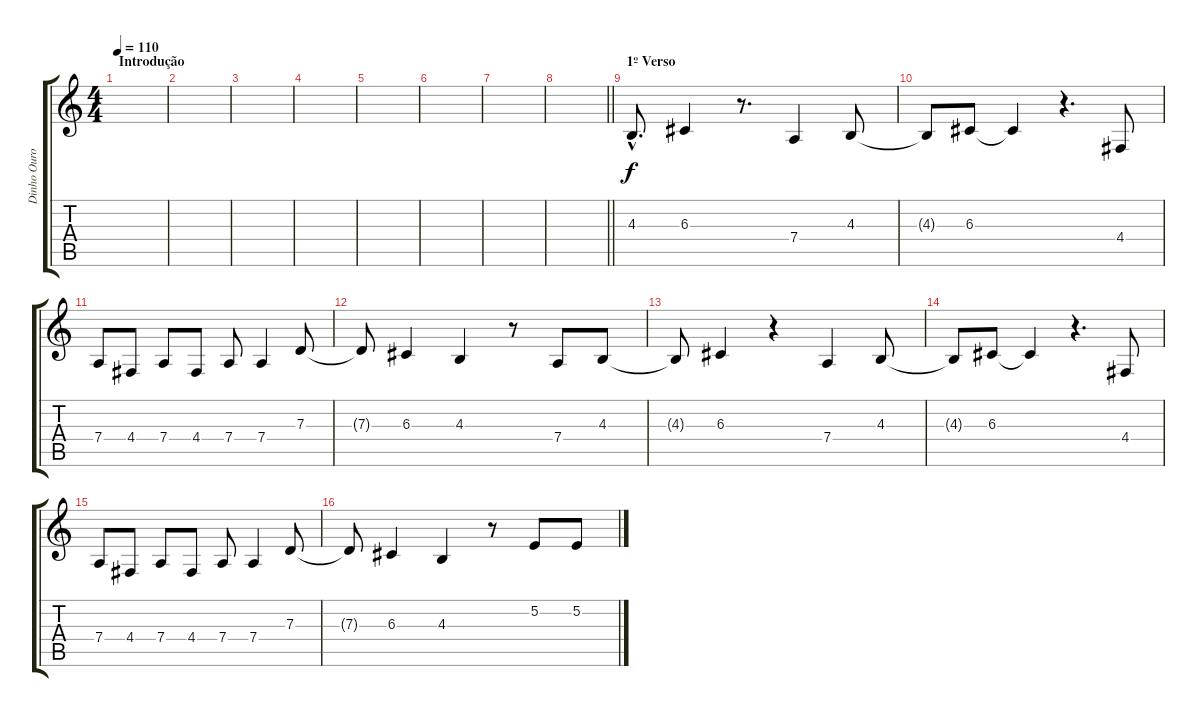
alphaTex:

\track ("Dinho Ouro Preto" "Dinho Ouro") {instrument sopranosax}
\staff {score tabs}
\tuning (E4 B3 G3 D3 A2 E2) {hide}
\ts (4 4)
\section ("" "Introdução")
\tempo 110
\clef g2
\ks c
|
|
|
|
|
|
|
\barLineRight lightlight
|
\section ("" "1º Verso")
4.3{hac}.8{d} 6.3.4 r.8{d} 7.4.4 4.3.8 |
4.3{t}.8 6.3.8 6.3{t}.4 r.4{d} 4.4.8 |
7.4.8 4.4.8 7.4.8 4.4.8 7.4.8 7.4.4 7.3.8 |
7.3{t}.8 6.3.4 4.3.4 r.8 7.4.8 4.3.8 |
4.3{t}.8 6.3.4 r.4 7.4.4 4.3.8 |
4.3{t}.8 6.3.8 6.3{t}.4 r.4{d} 4.4.8 |
7.4.8 4.4.8 7.4.8 4.4.8 7.4.8 7.4.4 7.3.8 |
7.3{t}.8 6.3.4 4.3.4 r.8 5.2.8 5.2.8
